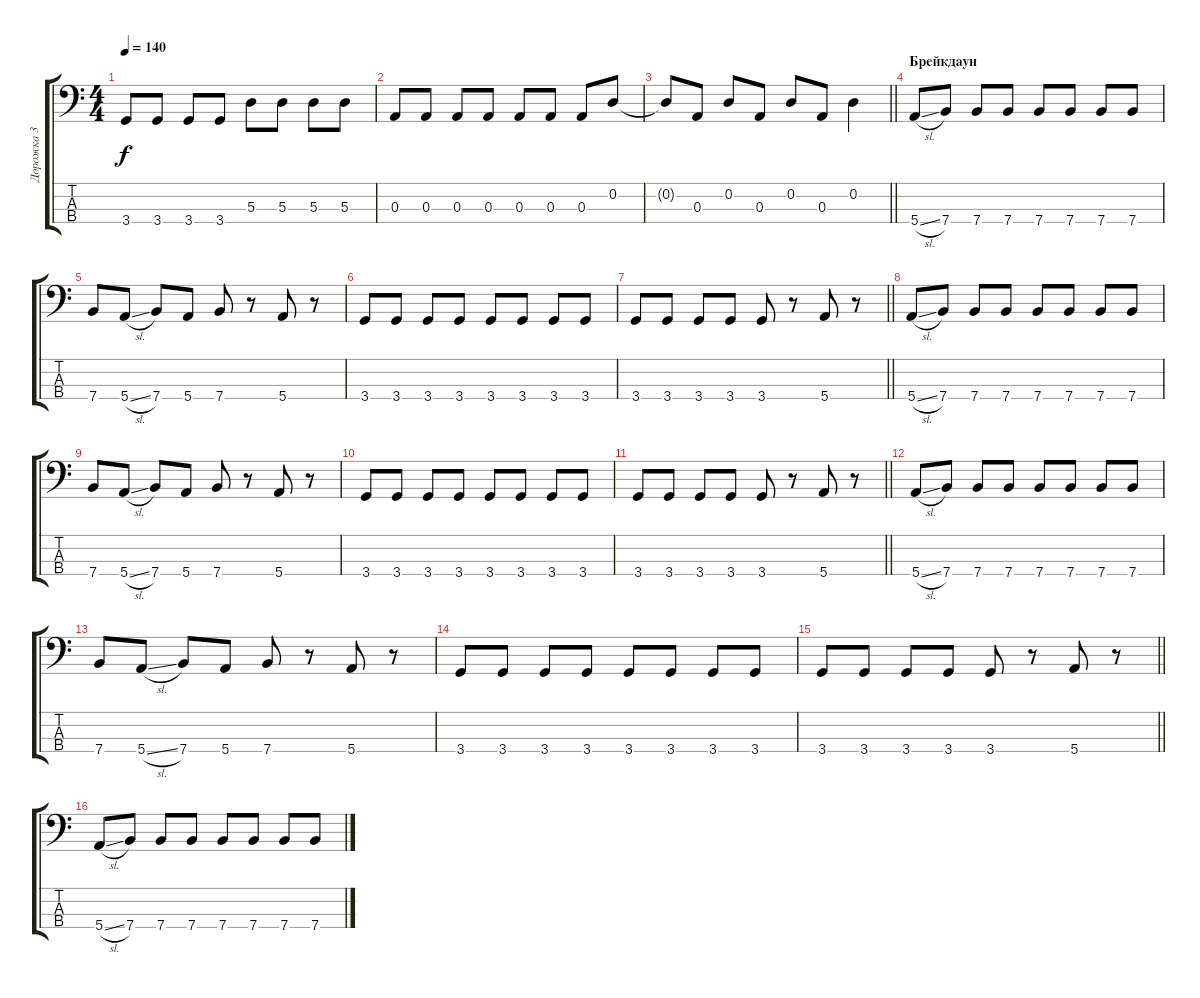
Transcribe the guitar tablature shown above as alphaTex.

\track ("Дорожка 3" "Дорожка 3") {instrument electricbassfinger}
\staff {score tabs}
\tuning (G2 D2 A1 E1) {hide}
\ts (4 4)
\tempo 140
\clef f4
\ks c
3.4.8{dy f} 3.4.8 3.4.8 3.4.8 5.3.8 5.3.8 5.3.8 5.3.8 |
0.3.8 0.3.8 0.3.8 0.3.8 0.3.8 0.3.8 0.3.8 0.2.8 |
\barLineRight lightlight
0.2{t}.8 0.3.8 0.2.8 0.3.8 0.2.8 0.3.8 0.2.4 |
\section ("" "Брейкдаун")
5.4{sl}.8 7.4.8 7.4.8 7.4.8 7.4.8 7.4.8 7.4.8 7.4.8 |
7.4.8 5.4{sl}.8 7.4.8 5.4.8 7.4.8 r.8 5.4.8 r.8 |
3.4.8 3.4.8 3.4.8 3.4.8 3.4.8 3.4.8 3.4.8 3.4.8 |
\barLineRight lightlight
3.4.8 3.4.8 3.4.8 3.4.8 3.4.8 r.8 5.4.8 r.8 |
5.4{sl}.8 7.4.8 7.4.8 7.4.8 7.4.8 7.4.8 7.4.8 7.4.8 |
7.4.8 5.4{sl}.8 7.4.8 5.4.8 7.4.8 r.8 5.4.8 r.8 |
3.4.8 3.4.8 3.4.8 3.4.8 3.4.8 3.4.8 3.4.8 3.4.8 |
\barLineRight lightlight
3.4.8 3.4.8 3.4.8 3.4.8 3.4.8 r.8 5.4.8 r.8 |
5.4{sl}.8 7.4.8 7.4.8 7.4.8 7.4.8 7.4.8 7.4.8 7.4.8 |
7.4.8 5.4{sl}.8 7.4.8 5.4.8 7.4.8 r.8 5.4.8 r.8 |
3.4.8 3.4.8 3.4.8 3.4.8 3.4.8 3.4.8 3.4.8 3.4.8 |
\barLineRight lightlight
3.4.8 3.4.8 3.4.8 3.4.8 3.4.8 r.8 5.4.8 r.8 |
5.4{sl}.8 7.4.8 7.4.8 7.4.8 7.4.8 7.4.8 7.4.8 7.4.8
